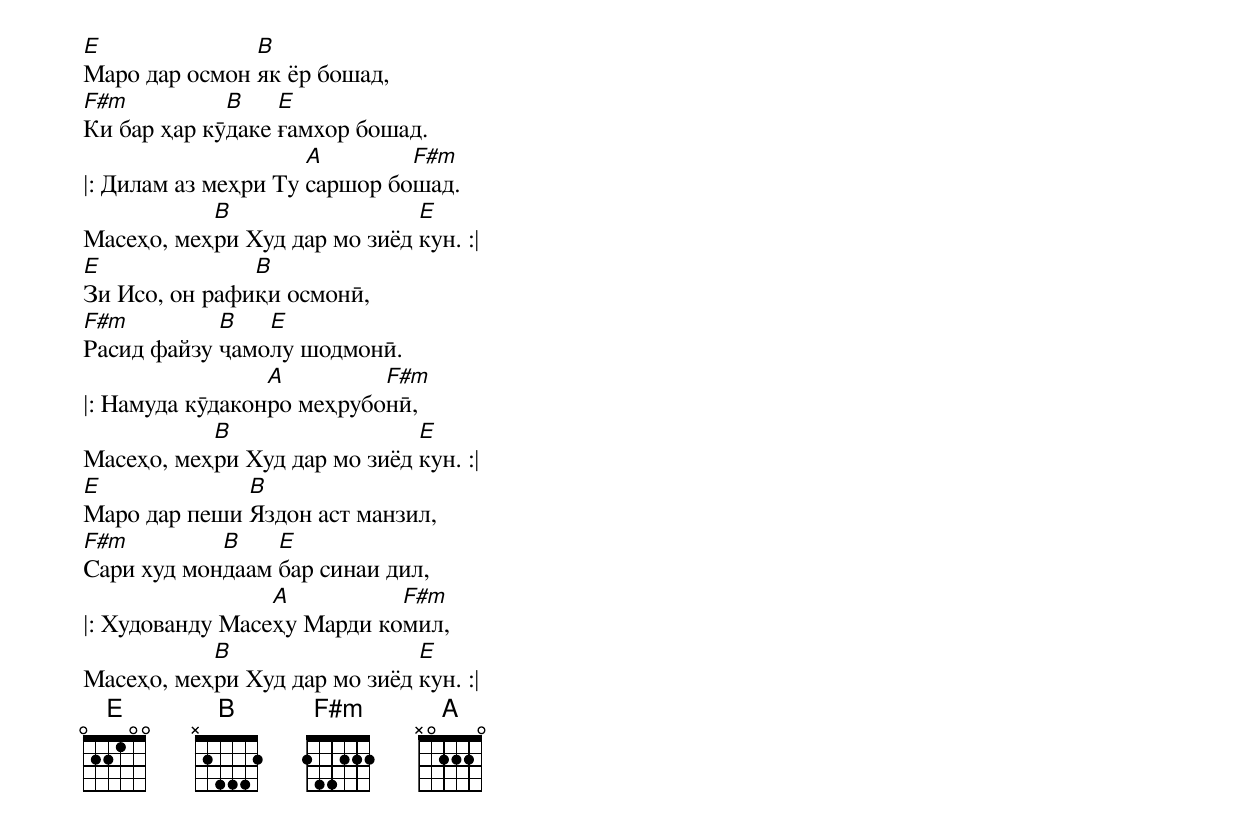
[E]Маро дар осмон [B]як ёр бошад,
[F#m]Ки бар ҳар кӯ[B]даке [E]ғамхор бошад.
|: Дилам аз меҳри Ту [A]саршор бо[F#m]шад.
Масеҳо, меҳ[B]ри Худ дар мо зиёд [E]кун. :|
[E]Зи Исо, он рафи[B]қи осмонӣ,
[F#m]Расид файзу [B]ҷамо[E]лу шодмонӣ.
|: Намуда кӯдакон[A]ро меҳрубо[F#m]нӣ,
Масеҳо, меҳ[B]ри Худ дар мо зиёд [E]кун. :|
[E]Маро дар пеши [B]Яздон аст манзил,
[F#m]Сари худ мон[B]даам [E]бар синаи дил,
|: Худованду Масе[A]ҳу Марди ко[F#m]мил,
Масеҳо, меҳ[B]ри Худ дар мо зиёд [E]кун. :|
